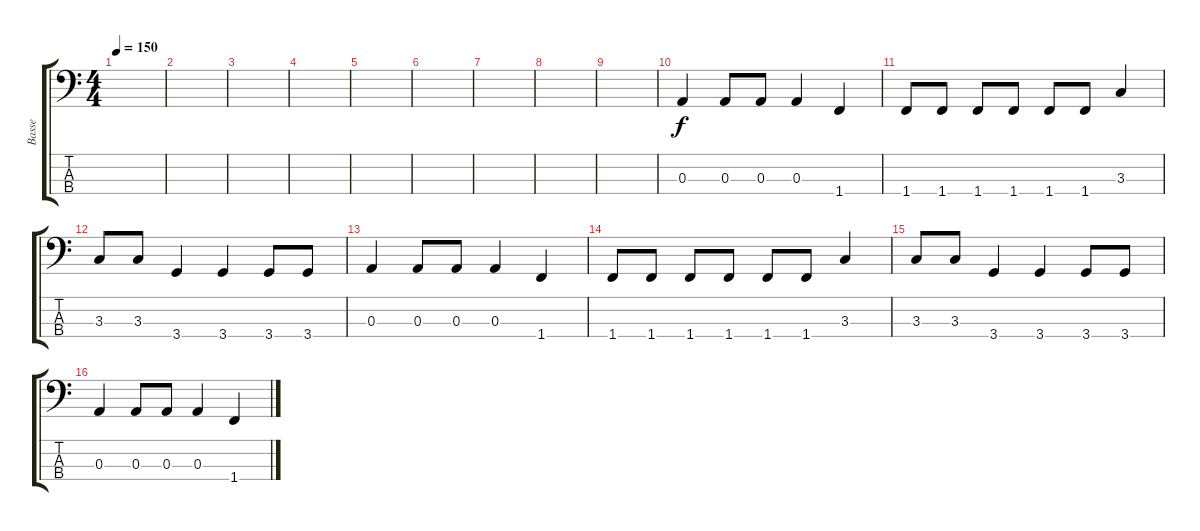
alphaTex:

\track ("Basse" "Basse") {instrument electricbassfinger}
\staff {score tabs}
\tuning (G2 D2 A1 E1) {hide}
\ts (4 4)
\tempo 150
\clef f4
\ks c
|
|
|
|
|
|
|
|
|
0.3.4 0.3.8 0.3.8 0.3.4 1.4.4 |
1.4.8 1.4.8 1.4.8 1.4.8 1.4.8 1.4.8 3.3.4 |
3.3.8 3.3.8 3.4.4 3.4.4 3.4.8 3.4.8 |
0.3.4 0.3.8 0.3.8 0.3.4 1.4.4 |
1.4.8 1.4.8 1.4.8 1.4.8 1.4.8 1.4.8 3.3.4 |
3.3.8 3.3.8 3.4.4 3.4.4 3.4.8 3.4.8 |
0.3.4 0.3.8 0.3.8 0.3.4 1.4.4
